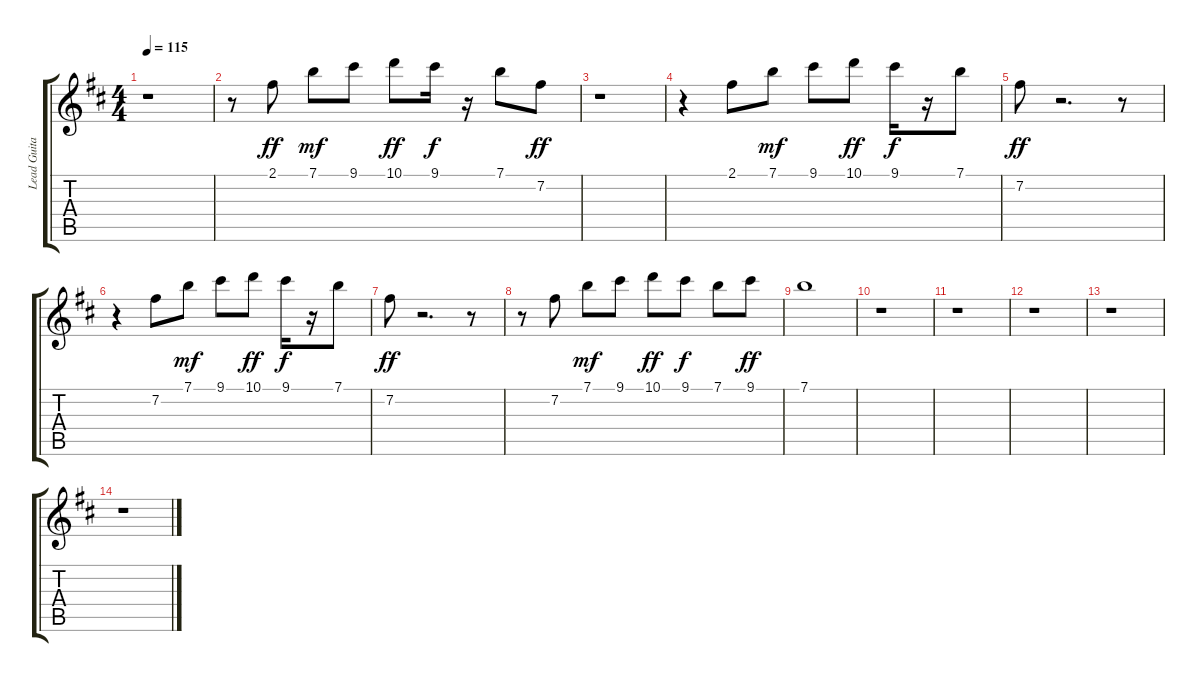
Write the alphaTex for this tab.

\track ("Lead Guitar 1" "Lead Guita") {instrument overdrivenguitar}
\staff {score tabs}
\tuning (E4 B3 G3 D3 A2 E2) {hide}
\ts (4 4)
\tempo 115
\clef g2
\ks d
r.1{dy f} |
r.8 2.1.8{dy ff} 7.1.8{dy mf} 9.1.8 10.1.8{dy ff} 9.1.16{dy f} r.16 7.1.8 7.2.8{dy ff} |
r.1 |
r.4 2.1.8 7.1.8{dy mf} 9.1.8 10.1.8{dy ff} 9.1.16{dy f} r.16 7.1.8 |
7.2.8{dy ff} r.2{d} r.8 |
r.4 7.2.8 7.1.8{dy mf} 9.1.8 10.1.8{dy ff} 9.1.16{dy f} r.16 7.1.8 |
7.2.8{dy ff} r.2{d} r.8 |
r.8 7.2.8 7.1.8{dy mf} 9.1.8 10.1.8{dy ff} 9.1.8{dy f} 7.1.8 9.1.8{dy ff} |
7.1.1 |
r.1 |
r.1 |
r.1 |
r.1 |
r.1
